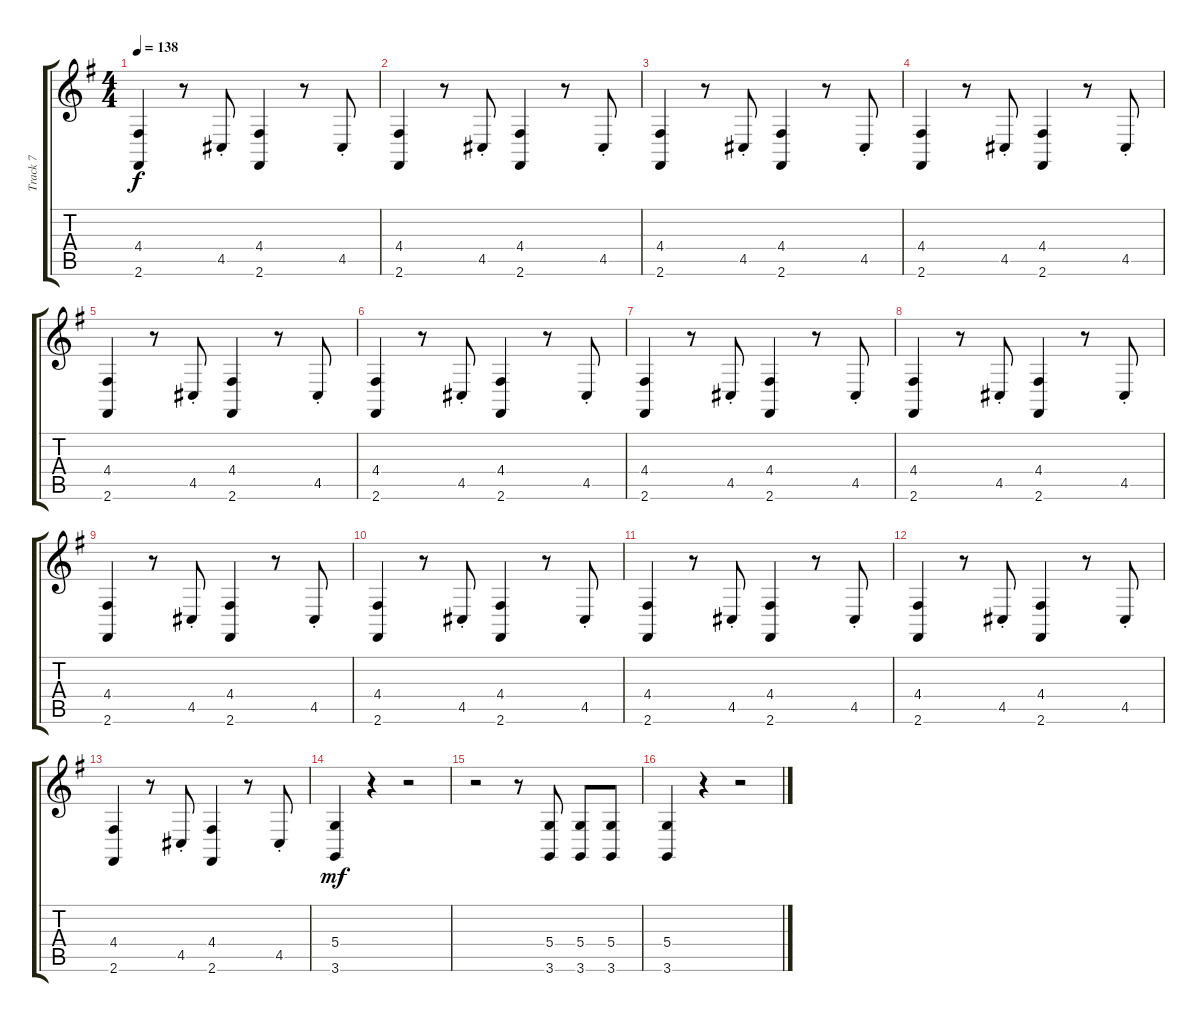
\track ("Track 7" "Track 7") {instrument acousticgrandpiano}
\staff {score tabs}
\tuning (E4 B3 G3 D3 A2 E2) {hide}
\ts (4 4)
\tempo 138
\clef g2
\ks g
(4.4 2.6).4{dy f} r.8 4.5{st}.8 (4.4 2.6).4 r.8 4.5{st}.8 |
(4.4 2.6).4 r.8 4.5{st}.8 (4.4 2.6).4 r.8 4.5{st}.8 |
(4.4 2.6).4 r.8 4.5{st}.8 (4.4 2.6).4 r.8 4.5{st}.8 |
(4.4 2.6).4 r.8 4.5{st}.8 (4.4 2.6).4 r.8 4.5{st}.8 |
(4.4 2.6).4 r.8 4.5{st}.8 (4.4 2.6).4 r.8 4.5{st}.8 |
(4.4 2.6).4 r.8 4.5{st}.8 (4.4 2.6).4 r.8 4.5{st}.8 |
(4.4 2.6).4 r.8 4.5{st}.8 (4.4 2.6).4 r.8 4.5{st}.8 |
(4.4 2.6).4 r.8 4.5{st}.8 (4.4 2.6).4 r.8 4.5{st}.8 |
(4.4 2.6).4 r.8 4.5{st}.8 (4.4 2.6).4 r.8 4.5{st}.8 |
(4.4 2.6).4 r.8 4.5{st}.8 (4.4 2.6).4 r.8 4.5{st}.8 |
(4.4 2.6).4 r.8 4.5{st}.8 (4.4 2.6).4 r.8 4.5{st}.8 |
(4.4 2.6).4 r.8 4.5{st}.8 (4.4 2.6).4 r.8 4.5{st}.8 |
(4.4 2.6).4 r.8 4.5{st}.8 (4.4 2.6).4 r.8 4.5{st}.8 |
(5.4 3.6).4{dy mf} r.4 r.2 |
r.2 r.8 (5.4 3.6).8 (5.4 3.6).8 (5.4 3.6).8 |
(5.4 3.6).4 r.4 r.2
